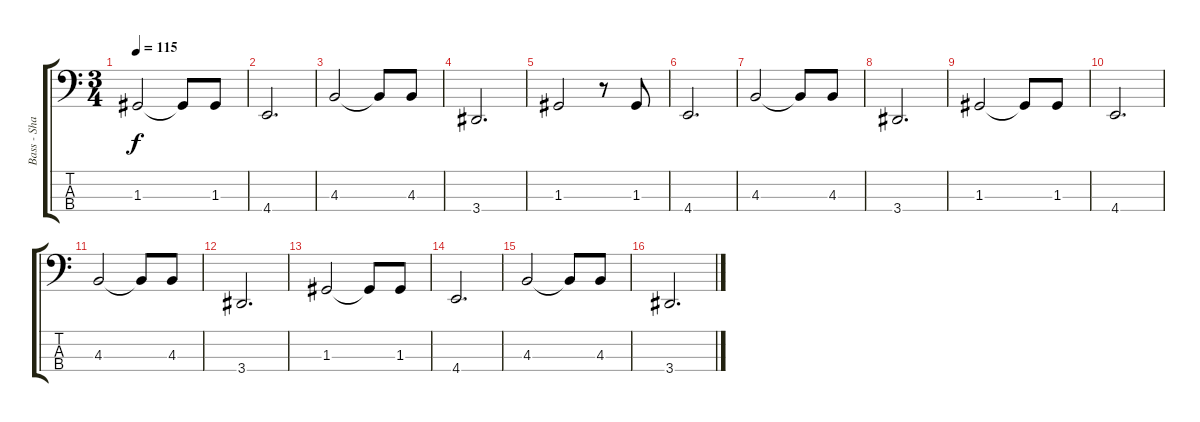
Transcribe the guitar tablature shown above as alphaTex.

\track ("Bass - Shavo" "Bass - Sha") {instrument electricbasspick}
\staff {score tabs}
\tuning (F2 C2 G1 C1) {hide}
\ts (3 4)
\tempo 115
\clef f4
\ks c
1.3.2{dy f} 1.3{t}.8 1.3.8 |
4.4.2{d} |
4.3.2 4.3{t}.8 4.3.8 |
3.4.2{d} |
1.3.2 r.8 1.3.8 |
4.4.2{d} |
4.3.2 4.3{t}.8 4.3.8 |
3.4.2{d} |
1.3.2 1.3{t}.8 1.3.8 |
4.4.2{d} |
4.3.2 4.3{t}.8 4.3.8 |
3.4.2{d} |
1.3.2 1.3{t}.8 1.3.8 |
4.4.2{d} |
4.3.2 4.3{t}.8 4.3.8 |
3.4.2{d}
